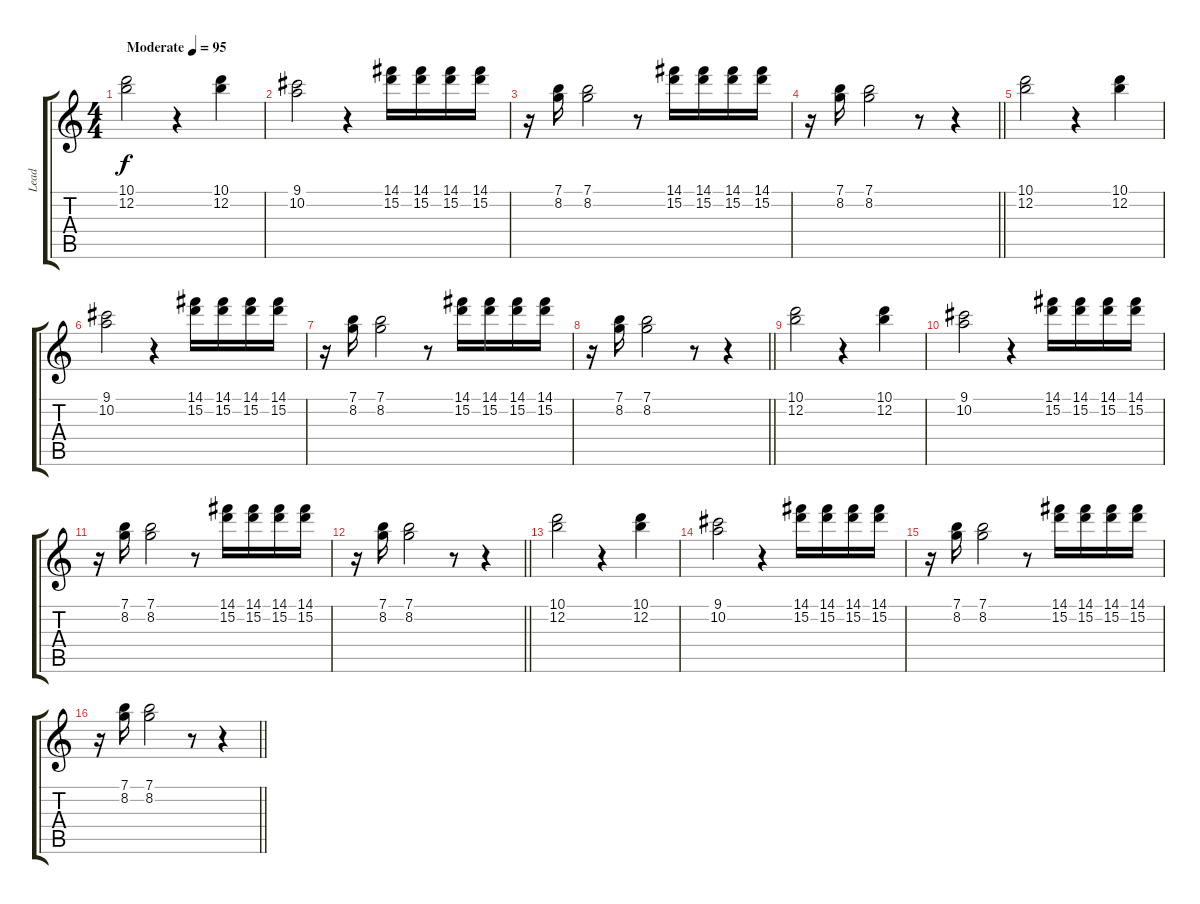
\track ("Lead" "Lead") {instrument electricguitarclean}
\staff {score tabs}
\tuning (E4 B3 G3 D3 A2 E2) {hide}
\ts (4 4)
\tempo (95 "Moderate")
\clef g2
\ks c
(10.1 12.2).2{dy f instrument electricguitarclean} r.4 (10.1 12.2).4 |
(9.1 10.2).2 r.4 (14.1 15.2).16 (14.1 15.2).16 (14.1 15.2).16 (14.1 15.2).16 |
r.16 (7.1 8.2).16 (7.1 8.2).2 r.8 (14.1 15.2).16 (14.1 15.2).16 (14.1 15.2).16 (14.1 15.2).16 |
\barLineRight lightlight
r.16 (7.1 8.2).16 (7.1 8.2).2 r.8 r.4 |
(10.1 12.2).2 r.4 (10.1 12.2).4 |
(9.1 10.2).2 r.4 (14.1 15.2).16 (14.1 15.2).16 (14.1 15.2).16 (14.1 15.2).16 |
r.16 (7.1 8.2).16 (7.1 8.2).2 r.8 (14.1 15.2).16 (14.1 15.2).16 (14.1 15.2).16 (14.1 15.2).16 |
\barLineRight lightlight
r.16 (7.1 8.2).16 (7.1 8.2).2 r.8 r.4 |
(10.1 12.2).2 r.4 (10.1 12.2).4 |
(9.1 10.2).2 r.4 (14.1 15.2).16 (14.1 15.2).16 (14.1 15.2).16 (14.1 15.2).16 |
r.16 (7.1 8.2).16 (7.1 8.2).2 r.8 (14.1 15.2).16 (14.1 15.2).16 (14.1 15.2).16 (14.1 15.2).16 |
\barLineRight lightlight
r.16 (7.1 8.2).16 (7.1 8.2).2 r.8 r.4 |
(10.1 12.2).2 r.4 (10.1 12.2).4 |
(9.1 10.2).2 r.4 (14.1 15.2).16 (14.1 15.2).16 (14.1 15.2).16 (14.1 15.2).16 |
r.16 (7.1 8.2).16 (7.1 8.2).2 r.8 (14.1 15.2).16 (14.1 15.2).16 (14.1 15.2).16 (14.1 15.2).16 |
\barLineRight lightlight
r.16 (7.1 8.2).16 (7.1 8.2).2 r.8 r.4
